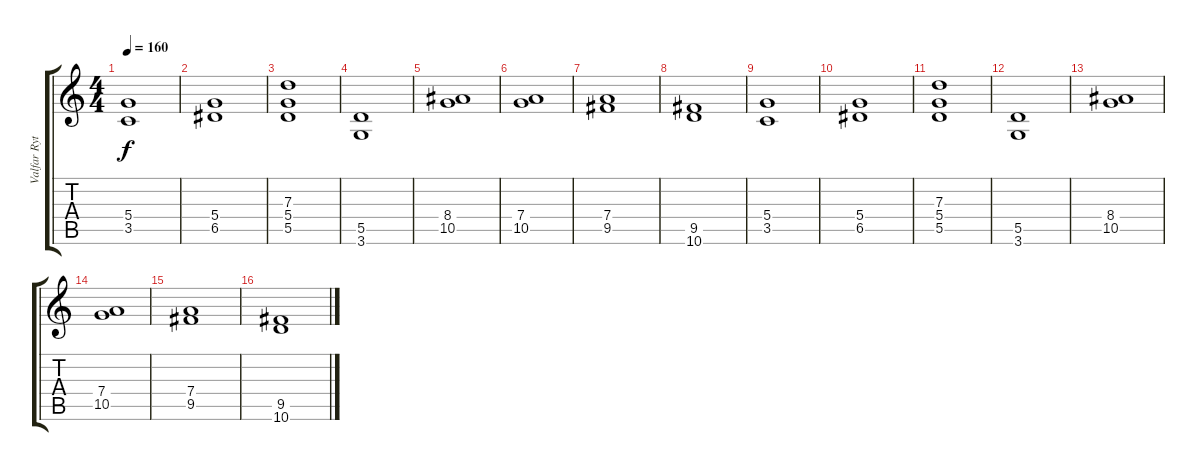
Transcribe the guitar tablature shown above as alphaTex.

\track ("Valfar Rytme gitar" "Valfar Ryt") {instrument overdrivenguitar}
\staff {score tabs}
\tuning (E4 B3 G3 D3 A2 E2) {hide}
\ts (4 4)
\tempo 160
\clef g2
\ks c
(5.4 3.5).1{dy f} |
(5.4 6.5).1 |
(7.3 5.4 5.5).1 |
(5.5 3.6).1 |
(8.4 10.5).1 |
(7.4 10.5).1 |
(7.4 9.5).1 |
(9.5 10.6).1 |
(5.4 3.5).1 |
(5.4 6.5).1 |
(7.3 5.4 5.5).1 |
(5.5 3.6).1 |
(8.4 10.5).1 |
(7.4 10.5).1 |
(7.4 9.5).1 |
(9.5 10.6).1
